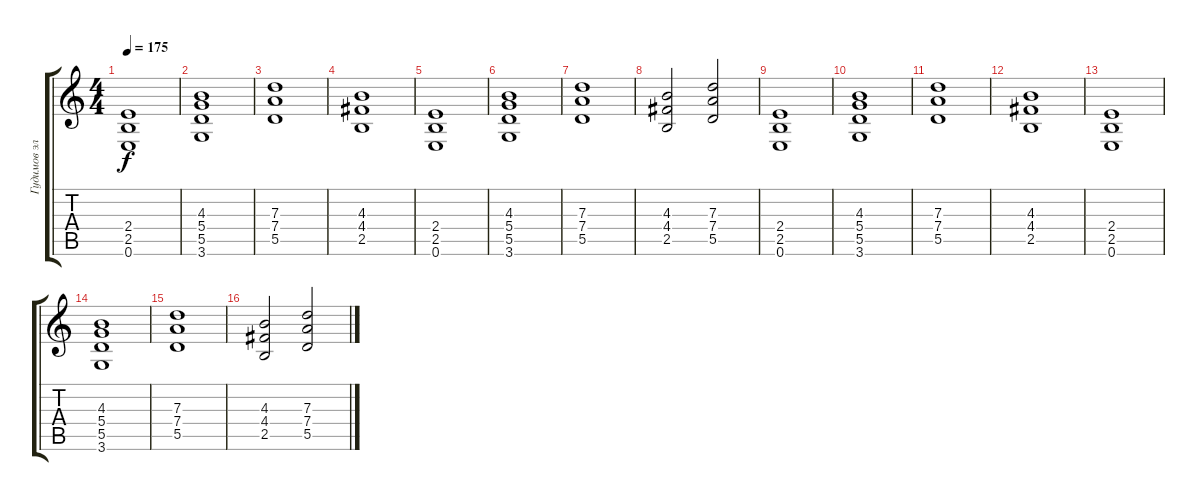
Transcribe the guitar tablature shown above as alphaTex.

\track ("Гудимов электро" "Гудимов эл") {instrument overdrivenguitar}
\staff {score tabs}
\tuning (E4 B3 G3 D3 A2 E2) {hide}
\ts (4 4)
\tempo 175
\clef g2
\ks c
(2.4 2.5 0.6).1{dy f} |
(4.3 5.4 5.5 3.6).1 |
(7.3 7.4 5.5).1 |
(4.3 4.4 2.5).1 |
(2.4 2.5 0.6).1 |
(4.3 5.4 5.5 3.6).1 |
(7.3 7.4 5.5).1 |
(4.3 4.4 2.5).2 (7.3 7.4 5.5).2 |
(2.4 2.5 0.6).1 |
(4.3 5.4 5.5 3.6).1 |
(7.3 7.4 5.5).1 |
(4.3 4.4 2.5).1 |
(2.4 2.5 0.6).1 |
(4.3 5.4 5.5 3.6).1 |
(7.3 7.4 5.5).1 |
(4.3 4.4 2.5).2 (7.3 7.4 5.5).2
